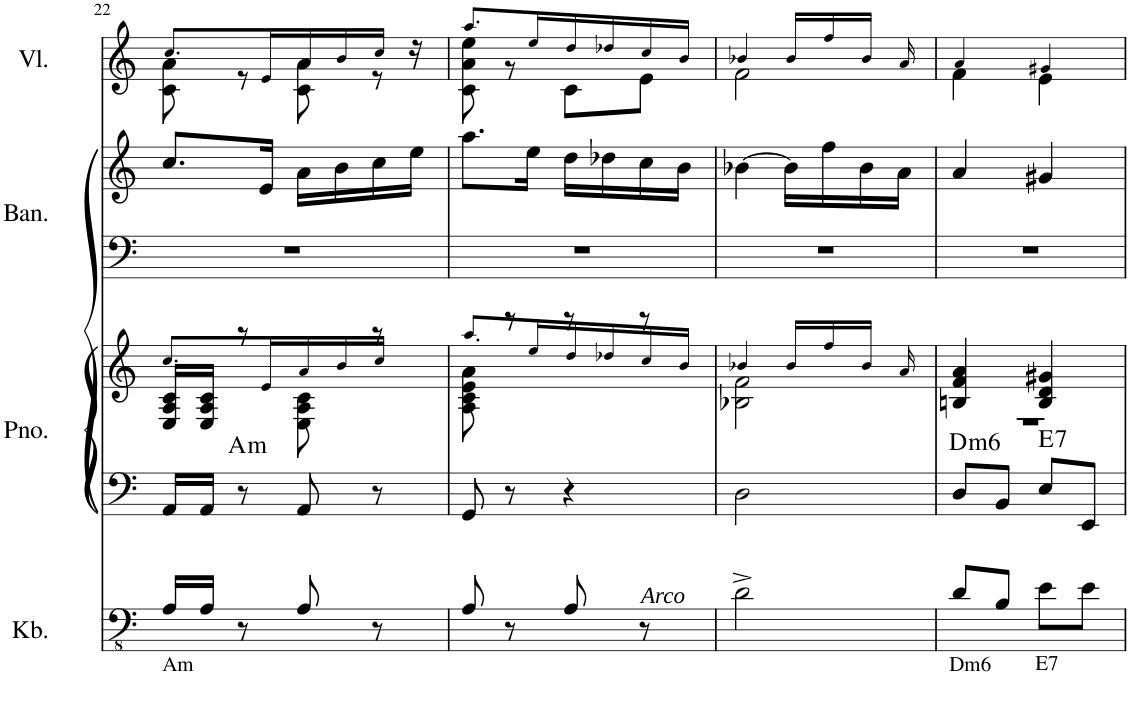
**kern	**kern	**harte	**kern	**kern	**kern	**kern
*part6	*part5	*part5	*part4	*part3	*part2	*part1
*staff6	*staff5	*	*staff4	*staff3	*staff2	*staff1
*I"Kontrabass	*I"Piano	*	*I"Piano	*I"Bandoneon	*I"Bandoneon	*I"Violine
*I'Kb.	*I'Pno.	*	*I'Pno.	*I'Ban.	*I'Ban.	*I'Vl.
!!LO:PB:g=z
*clefFv4	*clefF4	*	*clefG2	*clefF4	*clefG2	*clefG2
*Trd7c12	*	*	*	*	*	*
*k[]	*k[]	*	*k[]	*k[]	*k[]	*k[]
*M4/8	*M4/8	*	*M4/8	*M4/8	*M4/8	*M4/8
=22	=22	=22	=22	=22	=22	=22
*	*	*	*^	*	*	*^
!LO:TX:b:t=Am	!	!	!	!	!	!	!	!
16AA/LL	16AA/LL	.	16E/ 16A/ 16c/LL	8.cc/L	2r	8.cc/L	8.cc/L	8c\ 8a\
16AA/JJ	16AA/JJ	.	16E/ 16A/ 16c/JJ	.	.	.	.	.
!	!	!LO:H:kt=m	!	!	!	!	!	!
8r	8r	A:min	8r	.	.	.	.	8r
.	.	.	.	16e/L	.	16e/Jk	16e/L	.
8AA/	8AA/	.	8E\ 8A\ 8c\	16a/	.	16a\LL	16a/	8c\ 8a\
.	.	.	.	16b/	.	16b\	16b/	.
8r	8r	.	8r	16cc/JJ	.	16cc\	16cc/JJ	8r
.	.	.	.	16ryy	.	16ee\JJ	16r	.
=23	=23	=23	=23	=23	=23	=23	=23	=23
8AA/	8GG/	.	8A\ 8c\ 8e\ 8a\	8.aa/L	2r	8.aa\L	8.aa/L	8c\ 8a\ 8ee\
8r	8r	.	8r	.	.	.	.	8r
.	.	.	.	16ee/L	.	16ee\Jk	16ee/L	.
8AA/	4r	.	8r	16dd/	.	16dd\LL	16dd/	8c\L
.	.	.	.	16dd-X/	.	16dd-X\	16dd-X/	.
!LO:TX:a:i:t=Arco	!	!	!	!	!	!	!	!
8r	.	.	8r	16cc/	.	16cc\	16cc/	8e\J
.	.	.	.	16b/JJ	.	16b\JJ	16b/JJ	.
=24	=24	=24	=24	=24	=24	=24	=24	=24
2D^\	2D\	.	2B-X\ 2f\	4b-X/	2r	[4b-X\	2f\	4b-X/
.	.	.	.	2ryy	.	16b-\LL]	.	2ryy
.	.	.	.	.	.	16ff\	.	.
.	.	.	.	.	.	16b-\	.	.
.	.	.	.	.	.	16a\JJ	.	.
4ryy	4ryy	.	16b-/LL	.	4ryy	4ryy	16b-/LL	.
.	.	.	16ff/	.	.	.	16ff/	.
.	.	.	16b-/JJ	.	.	.	16b-/JJ	.
.	.	.	16a/	.	.	.	16a/	.
=25	=25	=25	=25	=25	=25	=25	=25	=25
!LO:TX:b:t=Dm6	!	!LO:H:kt=m6	!	!	!	!	!	!
8D/L	8D/L	D:min6	4Bn/ 4f/ 4a/	2r	2r	4a/	4a/	4f\
8BB/J	8BB/J	.	.	.	.	.	.	.
!LO:TX:b:t=E7	!	!LO:H:kt=7	!	!	!	!	!	!
8E\L	8E/L	E:7	4B/ 4d/ 4g#X/	.	.	4g#X/	4g#X/	4e\
8E\J	8EE/J	.	.	.	.	.	.	.
*	*	*	*v	*v	*	*	*v	*v
=	=	=	=	=	=	=
*-	*-	*-	*-	*-	*-	*-
